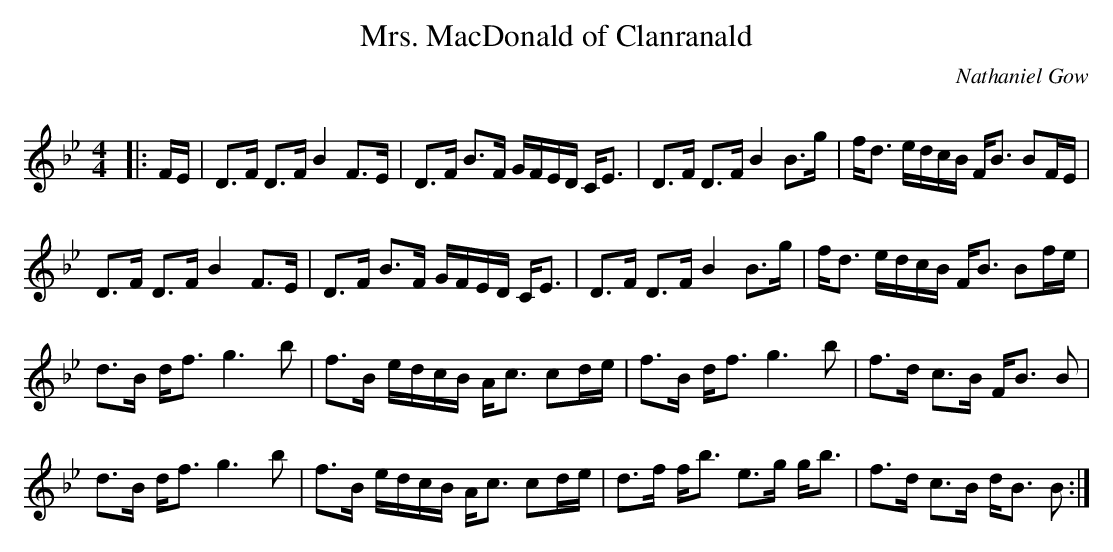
X:1
T: Mrs. MacDonald of Clanranald
C:Nathaniel Gow
Q: 128
K:Bb
M:4/4
L:1/16
|:FE|D3F D3F B4 F3E|D3F B3F GFED CE3|D3F D3F B4 B3g|fd3 edcB FB3 B2FE|
D3F D3F B4 F3E|D3F B3F GFED CE3|D3F D3F B4 B3g|fd3 edcB FB3 B2fe|
d3B df3 g6 b2|f3B edcB Ac3 c2de|f3B df3 g6 b2|f3d c3B FB3 B2|
d3B df3 g6 b2|f3B edcB Ac3 c2de|d3f fb3 e3g gb3|f3d c3B dB3 B2:|
